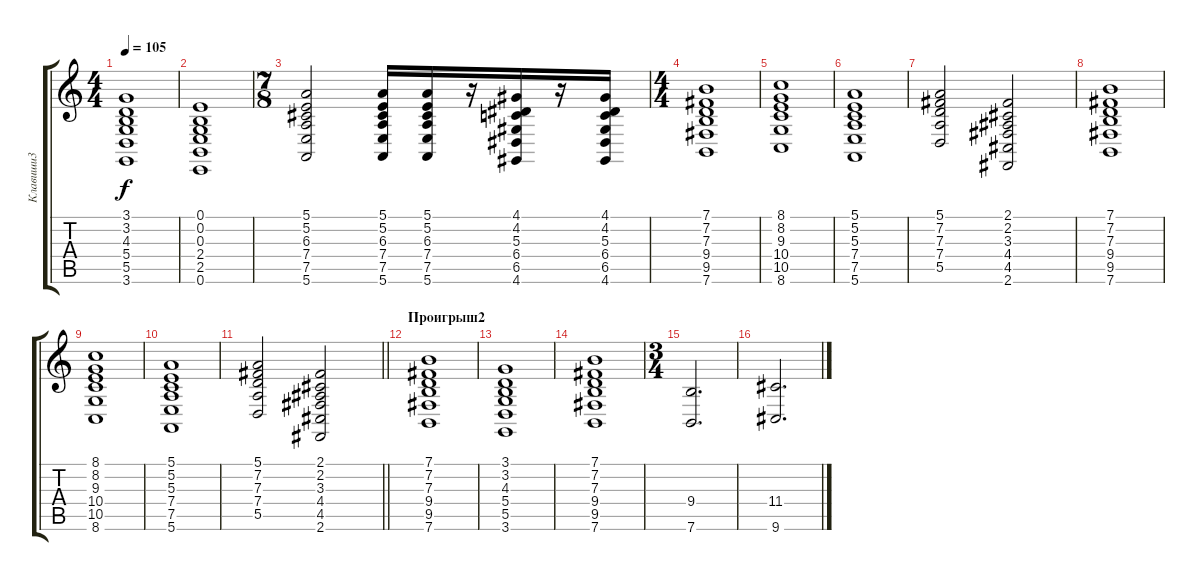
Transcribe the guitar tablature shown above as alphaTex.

\track ("Клавиши3" "Клавиши3") {instrument stringensemble1}
\staff {score tabs}
\tuning (E4 B3 G3 D3 A2 E2) {hide}
\ts (4 4)
\tempo 105
\clef g2
\ks c
(3.1 3.2 4.3 5.4 5.5 3.6).1{dy f} |
(0.1 0.2 0.3 2.4 2.5 0.6).1 |
\ts (7 8)
(5.1 5.2 6.3 7.4 7.5 5.6).2 (5.1 5.2 6.3 7.4 7.5 5.6).16 (5.1 5.2 6.3 7.4 7.5 5.6).16 r.16 (4.1 4.2 5.3 6.4 6.5 4.6).16 r.16 (4.1 4.2 5.3 6.4 6.5 4.6).16 |
\ts (4 4)
(7.1 7.2 7.3 9.4 9.5 7.6).1 |
(8.1 8.2 9.3 10.4 10.5 8.6).1 |
(5.1 5.2 5.3 7.4 7.5 5.6).1 |
(5.1 7.2 7.3 7.4 5.5).2 (2.1 2.2 3.3 4.4 4.5 2.6).2 |
(7.1 7.2 7.3 9.4 9.5 7.6).1 |
(8.1 8.2 9.3 10.4 10.5 8.6).1 |
(5.1 5.2 5.3 7.4 7.5 5.6).1 |
\barLineRight lightlight
(5.1 7.2 7.3 7.4 5.5).2 (2.1 2.2 3.3 4.4 4.5 2.6).2 |
\section ("" "Проигрыш2")
(7.1 7.2 7.3 9.4 9.5 7.6).1 |
(3.1 3.2 4.3 5.4 5.5 3.6).1 |
(7.1 7.2 7.3 9.4 9.5 7.6).1 |
\ts (3 4)
(9.4 7.6).2{d} |
(11.4 9.6).2{d}
